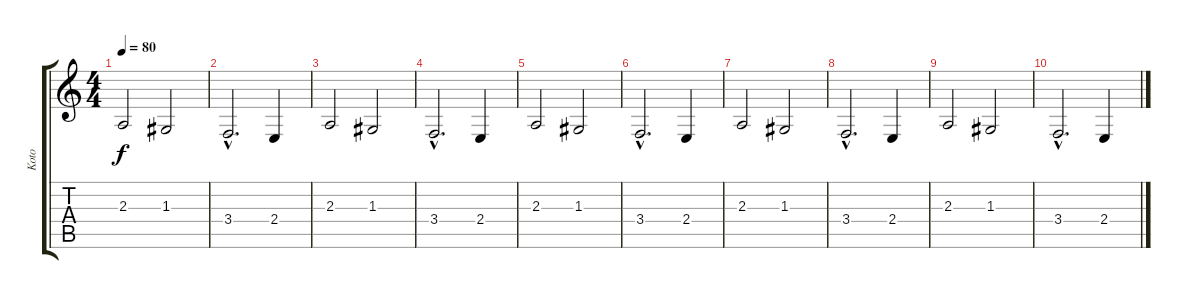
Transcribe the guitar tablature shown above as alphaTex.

\track ("Koto" "Koto") {instrument koto}
\staff {score tabs}
\tuning (E4 B3 G3 D3 A2 E2) {hide}
\ts (4 4)
\tempo 80
\clef g2
\ks c
2.3.2{dy f} 1.3.2 |
3.4{hac}.2{d} 2.4.4 |
2.3.2 1.3.2 |
3.4{hac}.2{d} 2.4.4 |
2.3.2 1.3.2 |
3.4{hac}.2{d} 2.4.4 |
2.3.2 1.3.2 |
3.4{hac}.2{d} 2.4.4 |
2.3.2 1.3.2 |
3.4{hac}.2{d} 2.4.4
